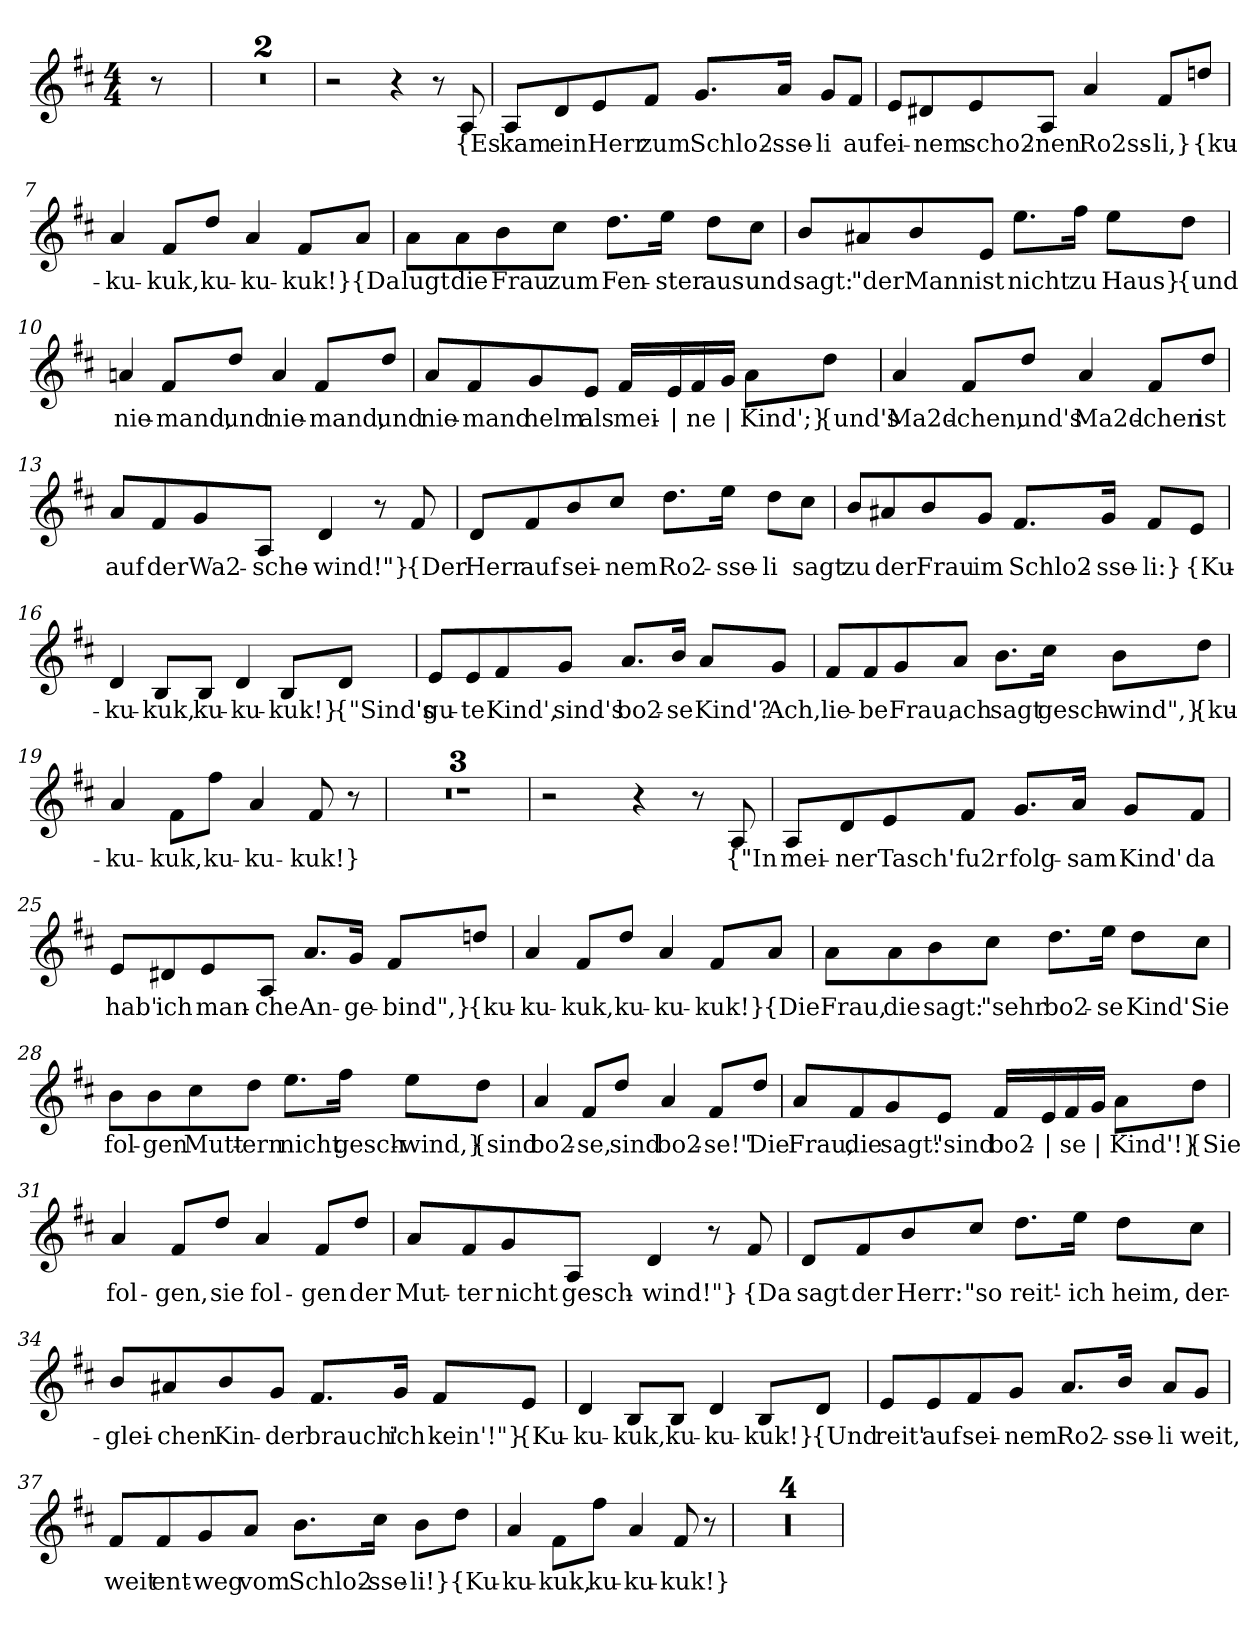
**kern	**text
*part1	*part1
*staff1	*staff1
*clefG2	*
*k[f#c#]	*
*M4/4	*
=1	=1
8r	.
=2	=2
1r	.
=3	=3
1r	.
=4	=4
2r	.
4r	.
8r	.
!	!LO:LY:b
8A/	{Es
=5	=5
!	!LO:LY:b
8A/L	kam
!	!LO:LY:b
8d/	ein
!	!LO:LY:b
8e/	Herr
!	!LO:LY:b
8f#/J	zum
!	!LO:LY:b
8.g/L	Schlo2-
!	!LO:LY:b
16a/Jk	-sse-
!	!LO:LY:b
8g/L	-li
!	!LO:LY:b
8f#/J	auf
!!LO:LB:g=z
=6	=6
!	!LO:LY:b
8e/L	ei-
!	!LO:LY:b
8d#X/	-nem
!	!LO:LY:b
8e/	scho2-
!	!LO:LY:b
8A/J	-nen
!	!LO:LY:b
4a/	Ro2ss-
!	!LO:LY:b
8f#/L	-li,}
!	!LO:LY:b
8ddn/J	{ku-
=7	=7
!	!LO:LY:b
4a/	-ku-
!	!LO:LY:b
8f#/L	-kuk,
!	!LO:LY:b
8dd/J	ku-
!	!LO:LY:b
4a/	-ku-
!	!LO:LY:b
8f#/L	-kuk!}
!	!LO:LY:b
8a/J	{Da
!!LO:LB:g=z
=8	=8
!	!LO:LY:b
8a\L	lugt
!	!LO:LY:b
8a\	die
!	!LO:LY:b
8b\	Frau
!	!LO:LY:b
8cc#\J	zum
!	!LO:LY:b
8.dd\L	Fen-
!	!LO:LY:b
16ee\Jk	-ster
!	!LO:LY:b
8dd\L	aus
!	!LO:LY:b
8cc#\J	und
=9	=9
!	!LO:LY:b
8b/L	sagt:
!	!LO:LY:b
8a#X/	"der
!	!LO:LY:b
8b/	Mann
!	!LO:LY:b
8e/J	ist
!	!LO:LY:b
8.ee\L	nicht
!	!LO:LY:b
16ff#\Jk	zu
!	!LO:LY:b
8ee\L	Haus}
!	!LO:LY:b
8dd\J	{und
!!LO:LB:g=z
=10	=10
!	!LO:LY:b
4an/	nie-
!	!LO:LY:b
8f#/L	-mand,
!	!LO:LY:b
8dd/J	und
!	!LO:LY:b
4a/	nie-
!	!LO:LY:b
8f#/L	-mand,
!	!LO:LY:b
8dd/J	und
=11	=11
!	!LO:LY:b
8a/L	nie-
!	!LO:LY:b
8f#/	-mand
!	!LO:LY:b
8g/	helm
!	!LO:LY:b
8e/J	als
!	!LO:LY:b
16f#/LL	mei-
!	!LO:LY:b
16e/	|
!	!LO:LY:b
16f#/	-ne
!	!LO:LY:b
16g/JJ	|
!	!LO:LY:b
8a\L	Kind';}
!	!LO:LY:b
8dd\J	{und's
!!LO:LB:g=z
=12	=12
!	!LO:LY:b
4a/	Ma2d-
!	!LO:LY:b
8f#/L	-chen,
!	!LO:LY:b
8dd/J	und's
!	!LO:LY:b
4a/	Ma2d-
!	!LO:LY:b
8f#/L	-chen
!	!LO:LY:b
8dd/J	ist
=13	=13
!	!LO:LY:b
8a/L	auf
!	!LO:LY:b
8f#/	der
!	!LO:LY:b
8g/	Wa2-
!	!LO:LY:b
8A/J	-sche-
!	!LO:LY:b
4d/	-wind!"}
8r	.
!	!LO:LY:b
8f#/	{Der
!!LO:LB:g=z
=14	=14
!	!LO:LY:b
8d/L	Herr
!	!LO:LY:b
8f#/	auf
!	!LO:LY:b
8b/	sei-
!	!LO:LY:b
8cc#/J	-nem
!	!LO:LY:b
8.dd\L	Ro2-
!	!LO:LY:b
16ee\Jk	-sse-
!	!LO:LY:b
8dd\L	-li
!	!LO:LY:b
8cc#\J	sagt
=15	=15
!	!LO:LY:b
8b/L	zu
!	!LO:LY:b
8a#X/	der
!	!LO:LY:b
8b/	Frau
!	!LO:LY:b
8g/J	im
!	!LO:LY:b
8.f#/L	Schlo2-
!	!LO:LY:b
16g/Jk	-sse-
!	!LO:LY:b
8f#/L	-li:}
!	!LO:LY:b
8e/J	{Ku-
!!LO:LB:g=z
=16	=16
!	!LO:LY:b
4d/	-ku-
!	!LO:LY:b
8B/L	-kuk,
!	!LO:LY:b
8B/J	ku-
!	!LO:LY:b
4d/	-ku-
!	!LO:LY:b
8B/L	-kuk!}
!	!LO:LY:b
8d/J	{"Sind's
=17	=17
!	!LO:LY:b
8e/L	gu-
!	!LO:LY:b
8e/	-te
!	!LO:LY:b
8f#/	Kind',
!	!LO:LY:b
8g/J	sind's
!	!LO:LY:b
8.a/L	bo2-
!	!LO:LY:b
16b/Jk	-se
!	!LO:LY:b
8a/L	Kind'?
!	!LO:LY:b
8g/J	Ach,
!!LO:LB:g=z
=18	=18
!	!LO:LY:b
8f#/L	lie-
!	!LO:LY:b
8f#/	-be
!	!LO:LY:b
8g/	Frau,
!	!LO:LY:b
8a/J	ach
!	!LO:LY:b
8.b\L	sagt
!	!LO:LY:b
16cc#\Jk	gesch-
!	!LO:LY:b
8b\L	-wind",}
!	!LO:LY:b
8dd\J	{ku-
=19	=19
!	!LO:LY:b
4a/	-ku-
!	!LO:LY:b
8f#\L	-kuk,
!	!LO:LY:b
8ff#\J	ku-
!	!LO:LY:b
4a/	-ku-
!	!LO:LY:b
8f#/	-kuk!}
8r	.
=20	=20
1r	.
=21	=21
1r	.
=22	=22
1r	.
=23	=23
2r	.
4r	.
8r	.
!	!LO:LY:b
8A/	{"In
!!LO:LB:g=z
=24	=24
!	!LO:LY:b
8A/L	mei-
!	!LO:LY:b
8d/	-ner
!	!LO:LY:b
8e/	Tasch'
!	!LO:LY:b
8f#/J	fu2r
!	!LO:LY:b
8.g/L	folg-
!	!LO:LY:b
16a/Jk	-sam
!	!LO:LY:b
8g/L	Kind'
!	!LO:LY:b
8f#/J	da
=25	=25
!	!LO:LY:b
8e/L	hab'
!	!LO:LY:b
8d#X/	ich
!	!LO:LY:b
8e/	man-
!	!LO:LY:b
8A/J	-che
!	!LO:LY:b
8.a/L	An-
!	!LO:LY:b
16g/Jk	-ge-
!	!LO:LY:b
8f#/L	-bind",}
!	!LO:LY:b
8ddn/J	{ku-
!!LO:LB:g=z
=26	=26
!	!LO:LY:b
4a/	-ku-
!	!LO:LY:b
8f#/L	-kuk,
!	!LO:LY:b
8dd/J	ku-
!	!LO:LY:b
4a/	-ku-
!	!LO:LY:b
8f#/L	-kuk!}
!	!LO:LY:b
8a/J	{Die
=27	=27
!	!LO:LY:b
8a\L	Frau,
!	!LO:LY:b
8a\	die
!	!LO:LY:b
8b\	sagt:
!	!LO:LY:b
8cc#\J	"sehr
!	!LO:LY:b
8.dd\L	bo2-
!	!LO:LY:b
16ee\Jk	-se
!	!LO:LY:b
8dd\L	Kind'
!	!LO:LY:b
8cc#\J	Sie
!!LO:PB:g=z
=28	=28
!	!LO:LY:b
8b\L	fol-
!	!LO:LY:b
8b\	-gen
!	!LO:LY:b
8cc#\	Mutt-
!	!LO:LY:b
8dd\J	-ern
!	!LO:LY:b
8.ee\L	nicht
!	!LO:LY:b
16ff#\Jk	gesch-
!	!LO:LY:b
8ee\L	-wind,}
!	!LO:LY:b
8dd\J	{sind
=29	=29
!	!LO:LY:b
4a/	bo2-
!	!LO:LY:b
8f#/L	-se,
!	!LO:LY:b
8dd/J	sind
!	!LO:LY:b
4a/	bo2-
!	!LO:LY:b
8f#/L	-se!"
!	!LO:LY:b
8dd/J	Die
!!LO:LB:g=z
=30	=30
!	!LO:LY:b
8a/L	Frau,
!	!LO:LY:b
8f#/	die
!	!LO:LY:b
8g/	sagt:
!	!LO:LY:b
8e/J	"sind
!	!LO:LY:b
16f#/LL	bo2-
!	!LO:LY:b
16e/	|
!	!LO:LY:b
16f#/	-se
!	!LO:LY:b
16g/JJ	|
!	!LO:LY:b
8a\L	Kind'!}
!	!LO:LY:b
8dd\J	{Sie
=31	=31
!	!LO:LY:b
4a/	fol-
!	!LO:LY:b
8f#/L	-gen,
!	!LO:LY:b
8dd/J	sie
!	!LO:LY:b
4a/	fol-
!	!LO:LY:b
8f#/L	-gen
!	!LO:LY:b
8dd/J	der
!!LO:LB:g=z
=32	=32
!	!LO:LY:b
8a/L	Mut-
!	!LO:LY:b
8f#/	-ter
!	!LO:LY:b
8g/	nicht
!	!LO:LY:b
8A/J	gesch-
!	!LO:LY:b
4d/	-wind!"}
8r	.
!	!LO:LY:b
8f#/	{Da
=33	=33
!	!LO:LY:b
8d/L	sagt
!	!LO:LY:b
8f#/	der
!	!LO:LY:b
8b/	Herr:
!	!LO:LY:b
8cc#/J	"so
!	!LO:LY:b
8.dd\L	reit'-
!	!LO:LY:b
16ee\Jk	-ich
!	!LO:LY:b
8dd\L	heim,
!	!LO:LY:b
8cc#\J	der-
!!LO:LB:g=z
=34	=34
!	!LO:LY:b
8b/L	-glei-
!	!LO:LY:b
8a#X/	-chen
!	!LO:LY:b
8b/	Kin-
!	!LO:LY:b
8g/J	-der
!	!LO:LY:b
8.f#/L	brauch'
!	!LO:LY:b
16g/Jk	ich
!	!LO:LY:b
8f#/L	kein'!"}
!	!LO:LY:b
8e/J	{Ku-
=35	=35
!	!LO:LY:b
4d/	-ku-
!	!LO:LY:b
8B/L	-kuk,
!	!LO:LY:b
8B/J	ku-
!	!LO:LY:b
4d/	-ku-
!	!LO:LY:b
8B/L	-kuk!}
!	!LO:LY:b
8d/J	{Und
!!LO:LB:g=z
=36	=36
!	!LO:LY:b
8e/L	reit'
!	!LO:LY:b
8e/	auf
!	!LO:LY:b
8f#/	sei-
!	!LO:LY:b
8g/J	-nem
!	!LO:LY:b
8.a/L	Ro2-
!	!LO:LY:b
16b/Jk	-sse-
!	!LO:LY:b
8a/L	-li
!	!LO:LY:b
8g/J	weit,
=37	=37
!	!LO:LY:b
8f#/L	weit
!	!LO:LY:b
8f#/	ent-
!	!LO:LY:b
8g/	-weg
!	!LO:LY:b
8a/J	vom
!	!LO:LY:b
8.b\L	Schlo2-
!	!LO:LY:b
16cc#\Jk	-sse-
!	!LO:LY:b
8b\L	-li!}
!	!LO:LY:b
8dd\J	{Ku-
!!LO:LB:g=z
=38	=38
!	!LO:LY:b
4a/	-ku-
!	!LO:LY:b
8f#\L	-kuk,
!	!LO:LY:b
8ff#\J	ku-
!	!LO:LY:b
4a/	-ku-
!	!LO:LY:b
8f#/	-kuk!}
8r	.
=39	=39
1r	.
=40	=40
1r	.
=41	=41
1r	.
=42	=42
1r	.
=	=
*-	*-
